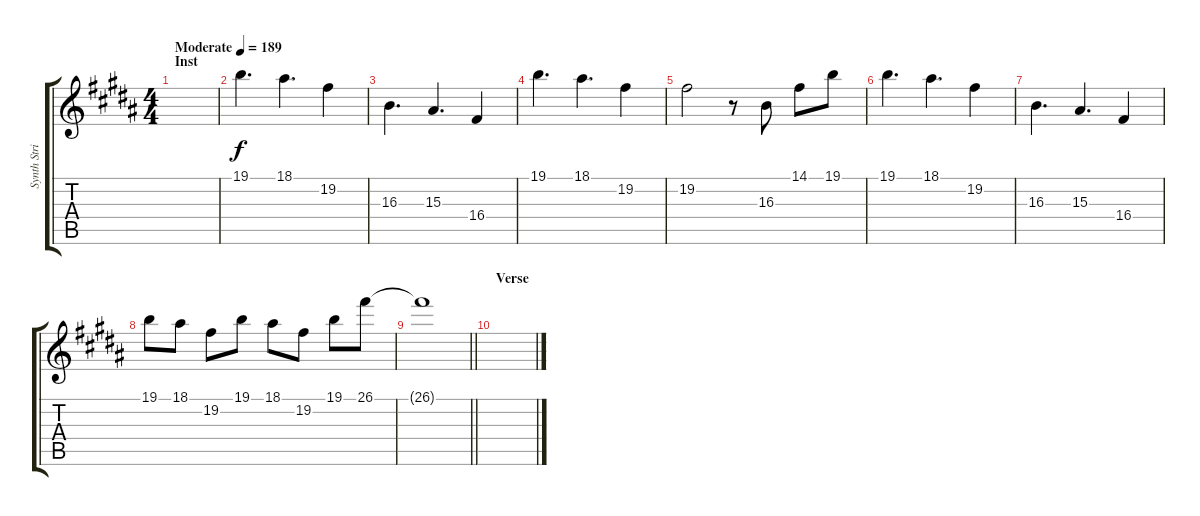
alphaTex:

\track ("Synth Strings" "Synth Stri") {instrument synthstrings1}
\staff {score tabs}
\tuning (E4 B3 G3 D3 A2 E2) {hide}
\ts (4 4)
\section ("" "Inst")
\tempo (189 "Moderate")
\clef g2
\ks b
|
19.1.4{d} 18.1.4{d} 19.2.4 |
16.3.4{d} 15.3.4{d} 16.4.4 |
19.1.4{d} 18.1.4{d} 19.2.4 |
19.2.2 r.8 16.3.8 14.1.8 19.1.8 |
19.1.4{d} 18.1.4{d} 19.2.4 |
16.3.4{d} 15.3.4{d} 16.4.4 |
19.1.8 18.1.8 19.2.8 19.1.8 18.1.8 19.2.8 19.1.8 26.1.8 |
\barLineRight lightlight
26.1{t}.1 |
\section ("" "Verse")
